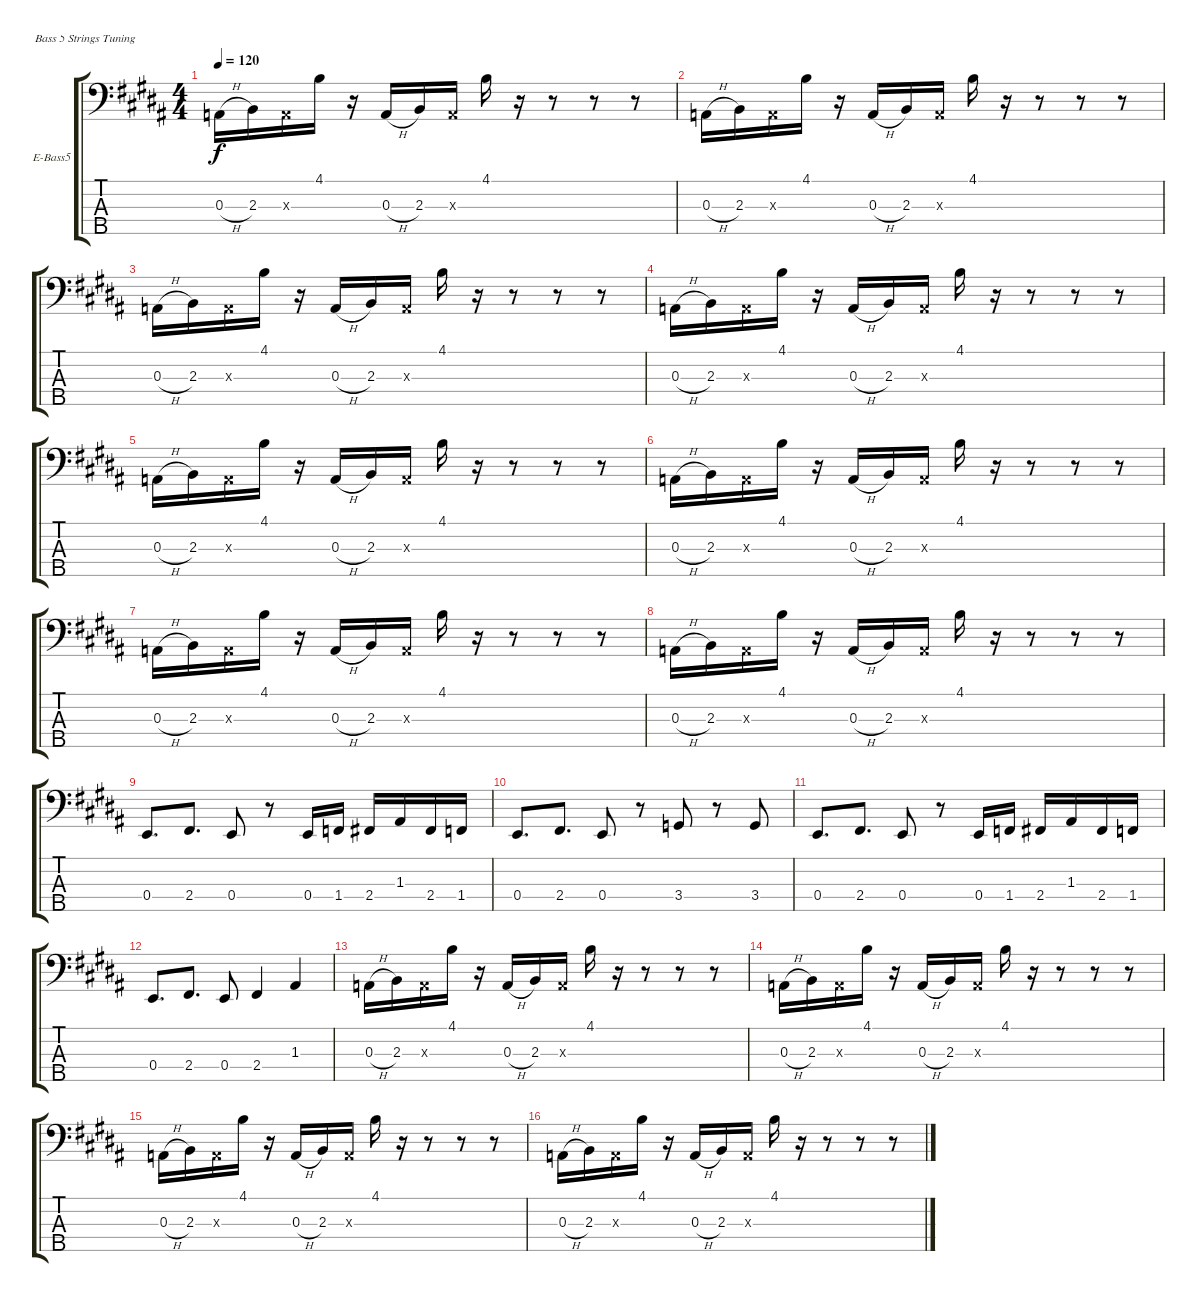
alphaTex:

\bracketExtendMode groupsimilarinstruments
\firstSystemTrackNameOrientation horizontal
\otherSystemsTrackNameOrientation horizontal
\track ("Fred Schneider" "E-Bass5") {instrument electricbassfinger}
\staff {score tabs}
\tuning (G2 D2 A1 E1 B0)
\ts (4 4)
\beaming (8 2 2 2 2)
\tempo 120
\clef f4
\ks b
0.3{h acc forcenatural}.16{dy f instrument electricbassfinger} 2.3{acc forcenatural}.16 0.3{x acc forcenatural}.16 4.1{acc forcenatural}.16 r.16 0.3{h acc forcenatural}.16 2.3{acc forcenatural}.16 0.3{x acc forcenatural}.16 4.1{acc forcenatural}.16 r.16 r.8 r.8 r.8 |
\ks g#minor
0.3{h acc forcenatural}.16 2.3{acc forcenatural}.16 0.3{x acc forcenatural}.16 4.1{acc forcenatural}.16 r.16 0.3{h acc forcenatural}.16 2.3{acc forcenatural}.16 0.3{x acc forcenatural}.16 4.1{acc forcenatural}.16 r.16 r.8 r.8 r.8 |
0.3{h acc forcenatural}.16 2.3{acc forcenatural}.16 0.3{x acc forcenatural}.16 4.1{acc forcenatural}.16 r.16 0.3{h acc forcenatural}.16 2.3{acc forcenatural}.16 0.3{x acc forcenatural}.16 4.1{acc forcenatural}.16 r.16 r.8 r.8 r.8 |
0.3{h acc forcenatural}.16 2.3{acc forcenatural}.16 0.3{x acc forcenatural}.16 4.1{acc forcenatural}.16 r.16 0.3{h acc forcenatural}.16 2.3{acc forcenatural}.16 0.3{x acc forcenatural}.16 4.1{acc forcenatural}.16 r.16 r.8 r.8 r.8 |
0.3{h acc forcenatural}.16 2.3{acc forcenatural}.16 0.3{x acc forcenatural}.16 4.1{acc forcenatural}.16 r.16 0.3{h acc forcenatural}.16 2.3{acc forcenatural}.16 0.3{x acc forcenatural}.16 4.1{acc forcenatural}.16 r.16 r.8 r.8 r.8 |
0.3{h acc forcenatural}.16 2.3{acc forcenatural}.16 0.3{x acc forcenatural}.16 4.1{acc forcenatural}.16 r.16 0.3{h acc forcenatural}.16 2.3{acc forcenatural}.16 0.3{x acc forcenatural}.16 4.1{acc forcenatural}.16 r.16 r.8 r.8 r.8 |
0.3{h acc forcenatural}.16 2.3{acc forcenatural}.16 0.3{x acc forcenatural}.16 4.1{acc forcenatural}.16 r.16 0.3{h acc forcenatural}.16 2.3{acc forcenatural}.16 0.3{x acc forcenatural}.16 4.1{acc forcenatural}.16 r.16 r.8 r.8 r.8 |
0.3{h acc forcenatural}.16 2.3{acc forcenatural}.16 0.3{x acc forcenatural}.16 4.1{acc forcenatural}.16 r.16 0.3{h acc forcenatural}.16 2.3{acc forcenatural}.16 0.3{x acc forcenatural}.16 4.1{acc forcenatural}.16 r.16 r.8 r.8 r.8 |
0.4{acc forcenatural}.8{d} 2.4{acc #}.8{d} 0.4{acc forcenatural}.8 r.8 0.4{acc forcenatural}.16 1.4{acc forcenatural}.16 2.4{acc #}.16 1.3{acc #}.16 2.4{acc #}.16 1.4{acc forcenatural}.16 |
0.4{acc forcenatural}.8{d} 2.4{acc #}.8{d} 0.4{acc forcenatural}.8 r.8 3.4{acc forcenatural}.8 r.8 3.4{acc forcenatural}.8 |
0.4{acc forcenatural}.8{d} 2.4{acc #}.8{d} 0.4{acc forcenatural}.8 r.8 0.4{acc forcenatural}.16 1.4{acc forcenatural}.16 2.4{acc #}.16 1.3{acc #}.16 2.4{acc #}.16 1.4{acc forcenatural}.16 |
0.4{acc forcenatural}.8{d} 2.4{acc #}.8{d} 0.4{acc forcenatural}.8 2.4{acc #}.4 1.3{acc #}.4 |
0.3{h acc forcenatural}.16 2.3{acc forcenatural}.16 0.3{x acc forcenatural}.16 4.1{acc forcenatural}.16 r.16 0.3{h acc forcenatural}.16 2.3{acc forcenatural}.16 0.3{x acc forcenatural}.16 4.1{acc forcenatural}.16 r.16 r.8 r.8 r.8 |
0.3{h acc forcenatural}.16 2.3{acc forcenatural}.16 0.3{x acc forcenatural}.16 4.1{acc forcenatural}.16 r.16 0.3{h acc forcenatural}.16 2.3{acc forcenatural}.16 0.3{x acc forcenatural}.16 4.1{acc forcenatural}.16 r.16 r.8 r.8 r.8 |
0.3{h acc forcenatural}.16 2.3{acc forcenatural}.16 0.3{x acc forcenatural}.16 4.1{acc forcenatural}.16 r.16 0.3{h acc forcenatural}.16 2.3{acc forcenatural}.16 0.3{x acc forcenatural}.16 4.1{acc forcenatural}.16 r.16 r.8 r.8 r.8 |
0.3{h acc forcenatural}.16 2.3{acc forcenatural}.16 0.3{x acc forcenatural}.16 4.1{acc forcenatural}.16 r.16 0.3{h acc forcenatural}.16 2.3{acc forcenatural}.16 0.3{x acc forcenatural}.16 4.1{acc forcenatural}.16 r.16 r.8 r.8 r.8
